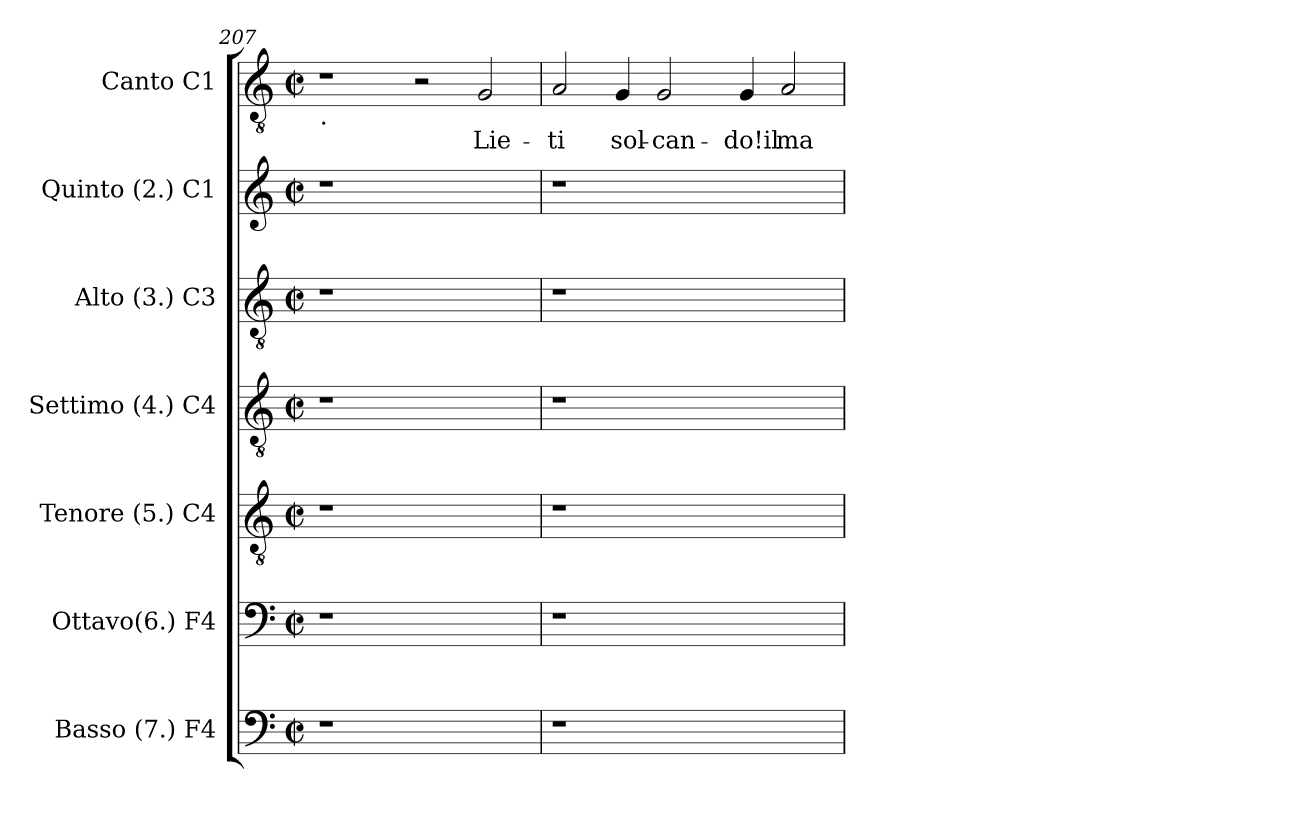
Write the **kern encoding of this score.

**kern	**kern	**kern	**kern	**kern	**kern	**kern	**text
*part7	*part6	*part5	*part4	*part3	*part2	*part1	*part1
*staff7	*staff6	*staff5	*staff4	*staff3	*staff2	*staff1	*staff1
*I"Basso (7.)  F4	*I"Ottavo(6.)  F4	*I"Tenore (5.)  C4	*I"Settimo (4.)  C4	*I"Alto (3.)  C3	*I"Quinto (2.)  C1	*I"Canto  C1	*
*	*	*I'T	*	*I'A	*	*I'C	*
*clefF4	*clefF4	*clefGv2	*clefGv2	*clefGv2	*clefG2	*clefGv2	*
*k[]	*k[]	*k[]	*k[]	*k[]	*k[]	*k[]	*
*C:	*C:	*C:	*C:	*C:	*C:	*C:	*
*M2/2	*M2/2	*M2/2	*M2/2	*M2/2	*M2/2	*M2/2	*
*met(c|)	*met(c|)	*met(c|)	*met(c|)	*met(c|)	*met(c|)	*met(c|)	*
=207	=207	=207	=207	=207	=207	=207	=207
!	!	!	!	!	!	!LO:TX:b:t=.	!
1r	1r	1r	1r	1r	1r	1r	.
1ryy	1ryy	1ryy	1ryy	1ryy	1ryy	2r	.
!	!	!	!	!	!	!	!LO:LY:b:cj
.	.	.	.	.	.	2G/	Lie-
=208	=208	=208	=208	=208	=208	=208	=208
!	!	!	!	!	!	!	!LO:LY:b:cj
1r	1r	1r	1r	1r	1r	2A/	-ti
!	!	!	!	!	!	!	!LO:LY:b:cj
.	.	.	.	.	.	4G/	sol-
!	!	!	!	!	!	!	!LO:LY:b:cj
.	.	.	.	.	.	2G/	-can-
1ryy	1ryy	1ryy	1ryy	1ryy	1ryy	.	.
!	!	!	!	!	!	!	!LO:LY:b:cj
.	.	.	.	.	.	4G/	-do!il
!	!	!	!	!	!	!	!LO:LY:b:cj
.	.	.	.	.	.	2A/	ma-
=	=	=	=	=	=	=	=
*-	*-	*-	*-	*-	*-	*-	*-
